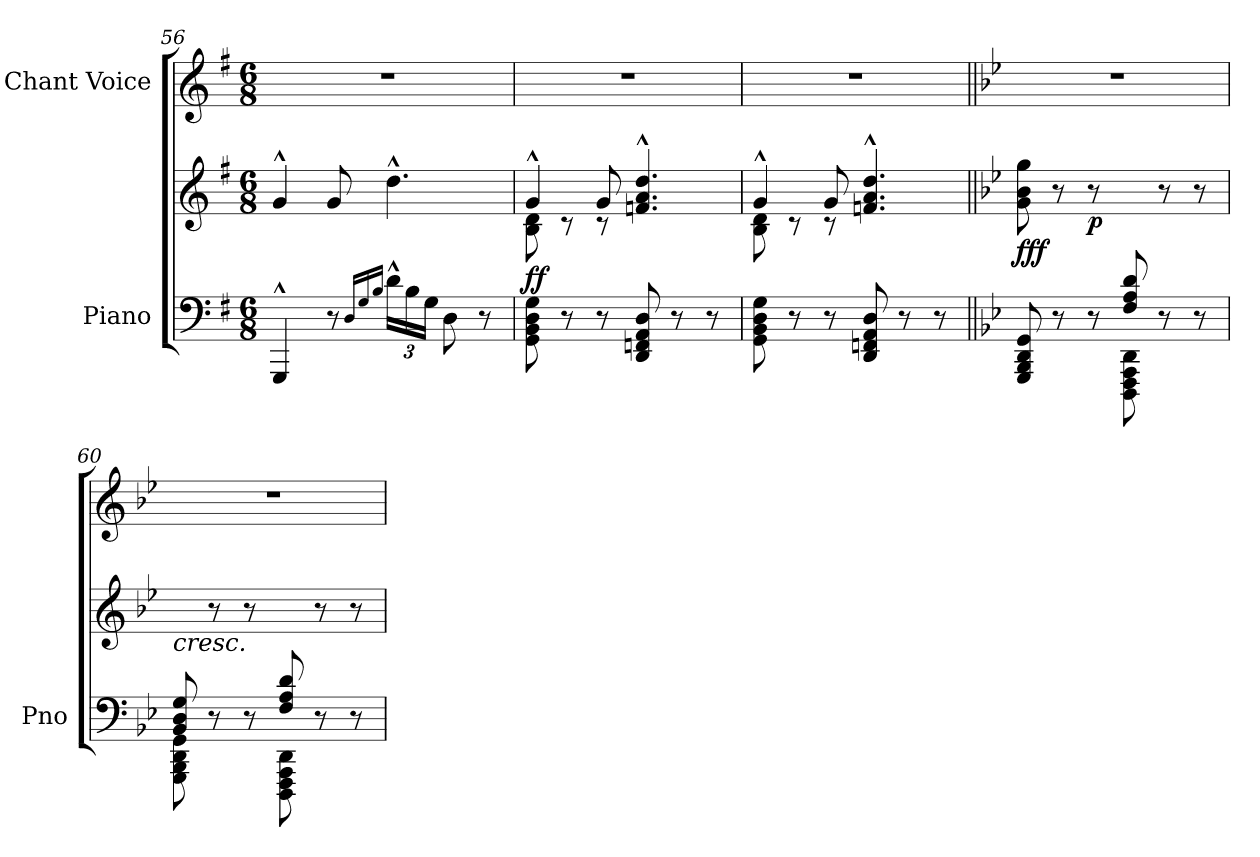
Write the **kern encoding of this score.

**kern	**kern	**dynam	**kern
*part2	*part2	*part2	*part1
*staff3	*staff2	*staff2/3	*staff1
*I"Piano	*	*	*I"Chant Voice
*I'Pno	*	*	*
*clefF4	*clefG2	*	*clefG2
*k[f#]	*k[f#]	*	*k[f#]
*M6/8	*M6/8	*	*M6/8
=56	=56	=56	=56
4GGG^^/	4g^^/	.	2.r
8r	8g/	.	.
16qD/LL	.	.	.
16qG/	.	.	.
16qB/JJ	.	.	.
*Xbrackettup	*	*	*
24d^^\LL	4.dd^^\	.	.
24B\	.	.	.
24G\JJ	.	.	.
8D\	.	.	.
8r	.	.	.
=57	=57	=57	=57
*	*^	*	*
!	!	!	!LO:DY:b	!
8GG\ 8BB\ 8D\ 8G\	4g^^/	8B\ 8d\	ff	2.r
8r	.	8r	.	.
8r	8g/	8r	.	.
8DD/ 8FFn/ 8AA/ 8D/	4.fn/^^ 4.a/^^ 4.dd/^^	4.ryy	.	.
8r	.	.	.	.
8r	.	.	.	.
=58	=58	=58	=58	=58
!	!	!	!LO:DY:b	!
!	!	!	!LO:DY:n=1:b	!
8GG\ 8BB\ 8D\ 8G\	4g^^/	8B\ 8d\	other-dynamics ff	2.r
8r	.	8r	.	.
8r	8g/	8r	.	.
8DD/ 8FFn/ 8AA/ 8D/	4.fn/^^ 4.a/^^ 4.dd/^^	4.ryy	.	.
8r	.	.	.	.
8r	.	.	.	.
*	*v	*v	*	*
=59||	=59||	=59||	=59||
*k[b-e-]	*k[b-e-]	*	*k[b-e-]
*^	*	*	*
!	!	!	!LO:DY:b	!
4.ryy	8GGG/ 8BBB-/ 8DD/ 8GG/	8g\ 8b-\ 8gg\	fff	2.r
.	8r	8r	.	.
!	!	!	!LO:DY:b	!
.	8r	8r	p	.
8F/ 8A/ 8d/	8DDD\ 8FFF\ 8AAA\ 8DD\	8ryy	.	.
4ryy	8r	8r	.	.
.	8r	8r	.	.
=60	=60	=60	=60	=60
!	!	!LO:TX:b:i:t=cresc.	!	!
8BB-/ 8D/ 8G/	8GGG\ 8BBB-\ 8DD\ 8GG\	8ryy	.	2.r
4ryy	8r	8r	.	.
.	8r	8r	.	.
8F/ 8A/ 8d/	8DDD\ 8FFF\ 8AAA\ 8DD\	8ryy	.	.
4ryy	8r	8r	.	.
.	8r	8r	.	.
*v	*v	*	*	*
=	=	=	=
*-	*-	*-	*-
